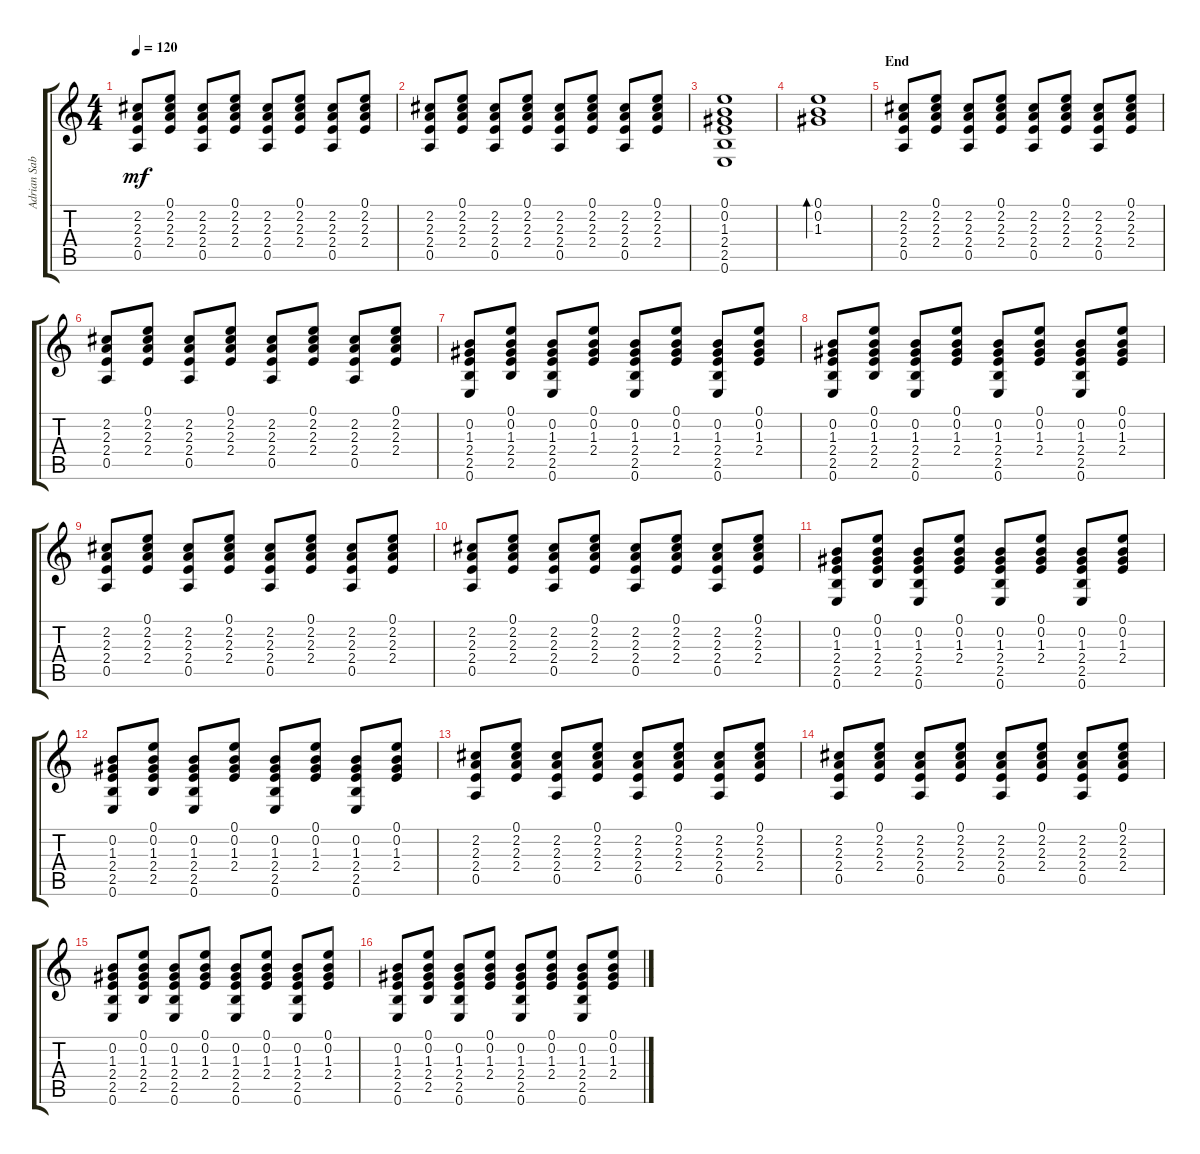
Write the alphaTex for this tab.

\track ("Adrian Sabbath" "Adrian Sab") {instrument acousticguitarsteel}
\staff {score tabs}
\tuning (E4 B3 G3 D3 A2 E2) {hide}
\ts (4 4)
\tempo 120
\clef g2
\ks c
(2.2 2.3 2.4 0.5).8{dy mf} (0.1 2.2 2.3 2.4).8 (2.2 2.3 2.4 0.5).8 (0.1 2.2 2.3 2.4).8 (2.2 2.3 2.4 0.5).8 (0.1 2.2 2.3 2.4).8 (2.2 2.3 2.4 0.5).8 (0.1 2.2 2.3 2.4).8 |
(2.2 2.3 2.4 0.5).8 (0.1 2.2 2.3 2.4).8 (2.2 2.3 2.4 0.5).8 (0.1 2.2 2.3 2.4).8 (2.2 2.3 2.4 0.5).8 (0.1 2.2 2.3 2.4).8 (2.2 2.3 2.4 0.5).8 (0.1 2.2 2.3 2.4).8 |
(0.1 0.2 1.3 2.4 2.5 0.6).1 |
(0.1 0.2 1.3).1{bd 240} |
\section ("" "End")
(2.2 2.3 2.4 0.5).8 (0.1 2.2 2.3 2.4).8 (2.2 2.3 2.4 0.5).8 (0.1 2.2 2.3 2.4).8 (2.2 2.3 2.4 0.5).8 (0.1 2.2 2.3 2.4).8 (2.2 2.3 2.4 0.5).8 (0.1 2.2 2.3 2.4).8 |
(2.2 2.3 2.4 0.5).8 (0.1 2.2 2.3 2.4).8 (2.2 2.3 2.4 0.5).8 (0.1 2.2 2.3 2.4).8 (2.2 2.3 2.4 0.5).8 (0.1 2.2 2.3 2.4).8 (2.2 2.3 2.4 0.5).8 (0.1 2.2 2.3 2.4).8 |
(0.2 1.3 2.4 2.5 0.6).8 (0.1 0.2 1.3 2.4 2.5).8 (0.2 1.3 2.4 2.5 0.6).8 (0.1 0.2 1.3 2.4).8 (0.2 1.3 2.4 2.5 0.6).8 (0.1 0.2 1.3 2.4).8 (0.2 1.3 2.4 2.5 0.6).8 (0.1 0.2 1.3 2.4).8 |
(0.2 1.3 2.4 2.5 0.6).8 (0.1 0.2 1.3 2.4 2.5).8 (0.2 1.3 2.4 2.5 0.6).8 (0.1 0.2 1.3 2.4).8 (0.2 1.3 2.4 2.5 0.6).8 (0.1 0.2 1.3 2.4).8 (0.2 1.3 2.4 2.5 0.6).8 (0.1 0.2 1.3 2.4).8 |
(2.2 2.3 2.4 0.5).8 (0.1 2.2 2.3 2.4).8 (2.2 2.3 2.4 0.5).8 (0.1 2.2 2.3 2.4).8 (2.2 2.3 2.4 0.5).8 (0.1 2.2 2.3 2.4).8 (2.2 2.3 2.4 0.5).8 (0.1 2.2 2.3 2.4).8 |
(2.2 2.3 2.4 0.5).8 (0.1 2.2 2.3 2.4).8 (2.2 2.3 2.4 0.5).8 (0.1 2.2 2.3 2.4).8 (2.2 2.3 2.4 0.5).8 (0.1 2.2 2.3 2.4).8 (2.2 2.3 2.4 0.5).8 (0.1 2.2 2.3 2.4).8 |
(0.2 1.3 2.4 2.5 0.6).8 (0.1 0.2 1.3 2.4 2.5).8 (0.2 1.3 2.4 2.5 0.6).8 (0.1 0.2 1.3 2.4).8 (0.2 1.3 2.4 2.5 0.6).8 (0.1 0.2 1.3 2.4).8 (0.2 1.3 2.4 2.5 0.6).8 (0.1 0.2 1.3 2.4).8 |
(0.2 1.3 2.4 2.5 0.6).8 (0.1 0.2 1.3 2.4 2.5).8 (0.2 1.3 2.4 2.5 0.6).8 (0.1 0.2 1.3 2.4).8 (0.2 1.3 2.4 2.5 0.6).8 (0.1 0.2 1.3 2.4).8 (0.2 1.3 2.4 2.5 0.6).8 (0.1 0.2 1.3 2.4).8 |
(2.2 2.3 2.4 0.5).8 (0.1 2.2 2.3 2.4).8 (2.2 2.3 2.4 0.5).8 (0.1 2.2 2.3 2.4).8 (2.2 2.3 2.4 0.5).8 (0.1 2.2 2.3 2.4).8 (2.2 2.3 2.4 0.5).8 (0.1 2.2 2.3 2.4).8 |
(2.2 2.3 2.4 0.5).8 (0.1 2.2 2.3 2.4).8 (2.2 2.3 2.4 0.5).8 (0.1 2.2 2.3 2.4).8 (2.2 2.3 2.4 0.5).8 (0.1 2.2 2.3 2.4).8 (2.2 2.3 2.4 0.5).8 (0.1 2.2 2.3 2.4).8 |
(0.2 1.3 2.4 2.5 0.6).8 (0.1 0.2 1.3 2.4 2.5).8 (0.2 1.3 2.4 2.5 0.6).8 (0.1 0.2 1.3 2.4).8 (0.2 1.3 2.4 2.5 0.6).8 (0.1 0.2 1.3 2.4).8 (0.2 1.3 2.4 2.5 0.6).8 (0.1 0.2 1.3 2.4).8 |
(0.2 1.3 2.4 2.5 0.6).8 (0.1 0.2 1.3 2.4 2.5).8 (0.2 1.3 2.4 2.5 0.6).8 (0.1 0.2 1.3 2.4).8 (0.2 1.3 2.4 2.5 0.6).8 (0.1 0.2 1.3 2.4).8 (0.2 1.3 2.4 2.5 0.6).8 (0.1 0.2 1.3 2.4).8
